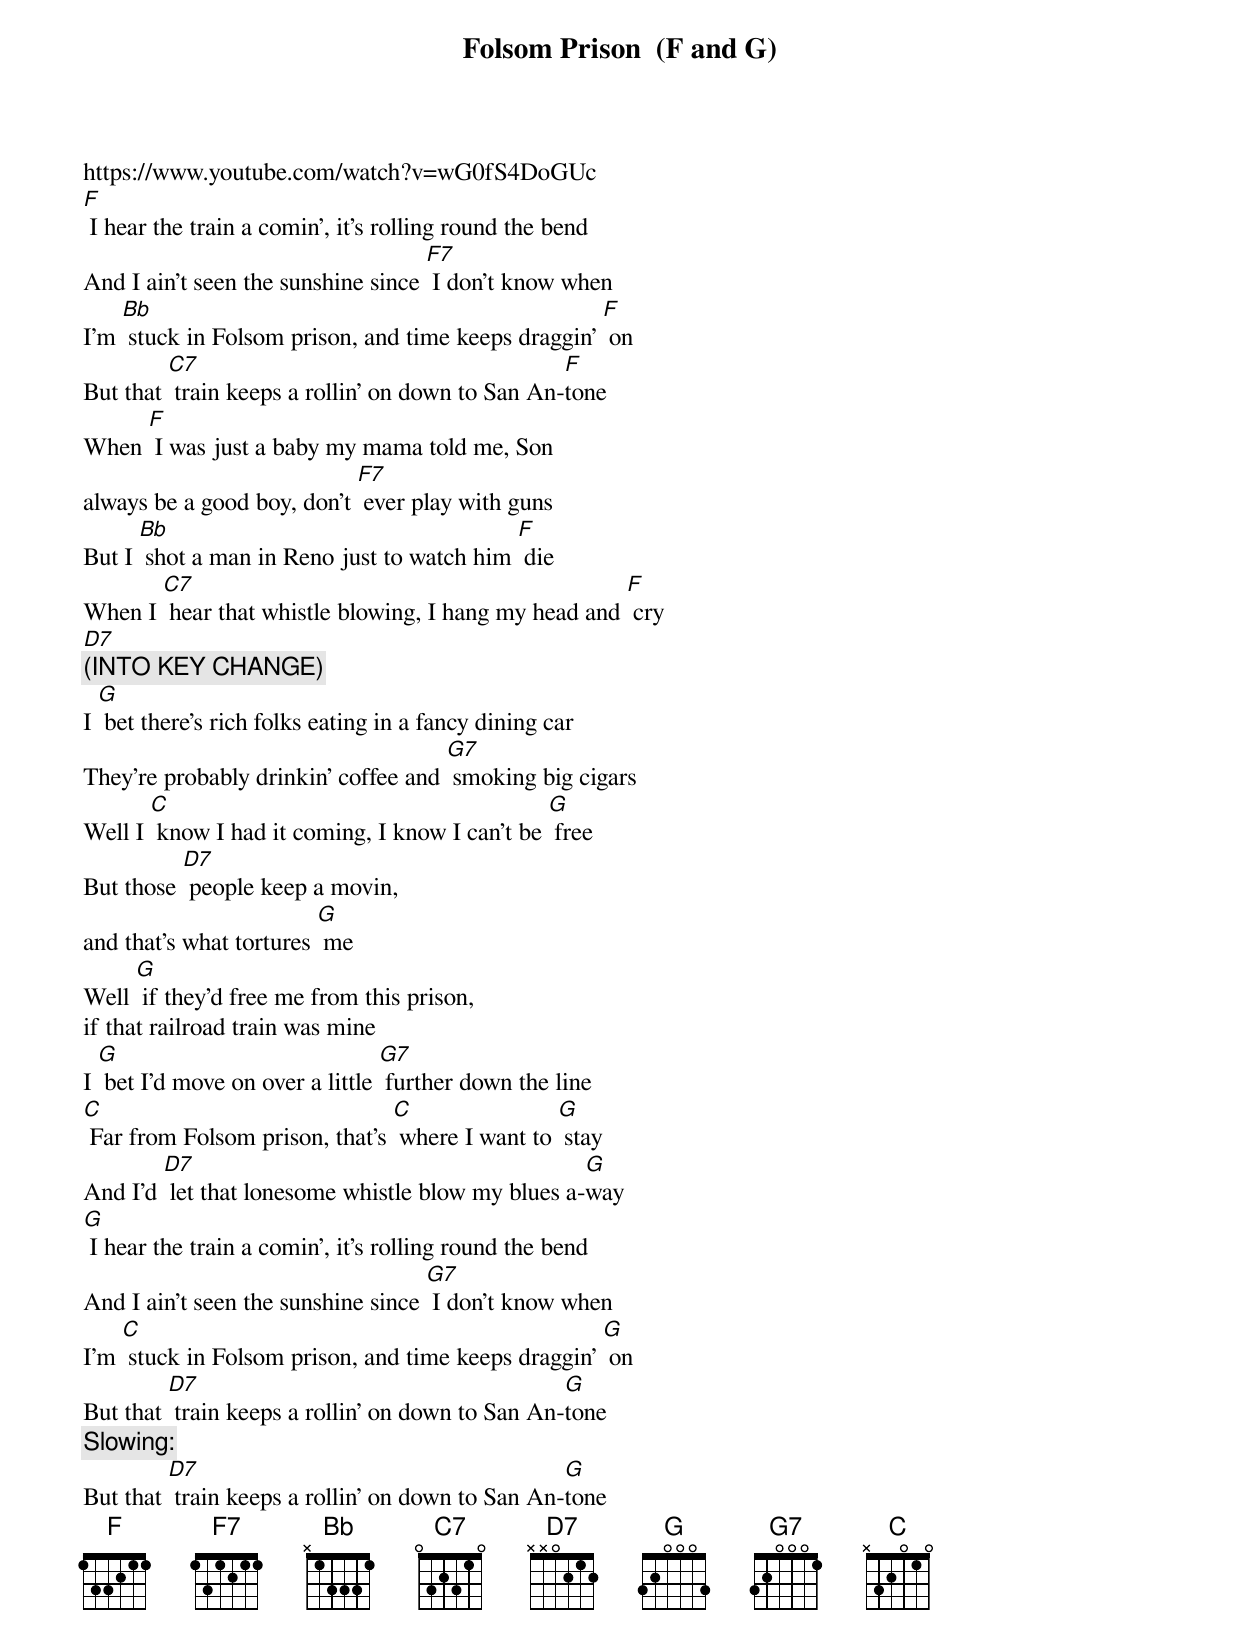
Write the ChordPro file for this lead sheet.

{t: Folsom Prison  (F and G) }
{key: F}
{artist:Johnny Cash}
https://www.youtube.com/watch?v=wG0fS4DoGUc
{c: }
[F] I hear the train a comin', it's rolling round the bend
And I ain't seen the sunshine since [F7] I don't know when
I'm [Bb] stuck in Folsom prison, and time keeps draggin' [F] on
But that [C7] train keeps a rollin' on down to San An-[F]tone
{c: }
When [F] I was just a baby my mama told me, Son
always be a good boy, don't [F7] ever play with guns
But I [Bb] shot a man in Reno just to watch him [F] die
When I [C7] hear that whistle blowing, I hang my head and [F] cry
[D7]
{c: (INTO KEY CHANGE) }
I [G] bet there's rich folks eating in a fancy dining car
They're probably drinkin' coffee and [G7] smoking big cigars
Well I [C] know I had it coming, I know I can't be [G] free
But those [D7] people keep a movin,
and that's what tortures [G] me
{c: }
Well [G] if they'd free me from this prison,
if that railroad train was mine
I [G] bet I'd move on over a little [G7] further down the line
[C] Far from Folsom prison, that's [C] where I want to [G] stay
And I'd [D7] let that lonesome whistle blow my blues a-[G]way
{c: }
[G] I hear the train a comin', it's rolling round the bend
And I ain't seen the sunshine since [G7] I don't know when
I'm [C] stuck in Folsom prison, and time keeps draggin' [G] on
But that [D7] train keeps a rollin' on down to San An-[G]tone
{c:Slowing: }
But that [D7] train keeps a rollin' on down to San An-[G]tone
